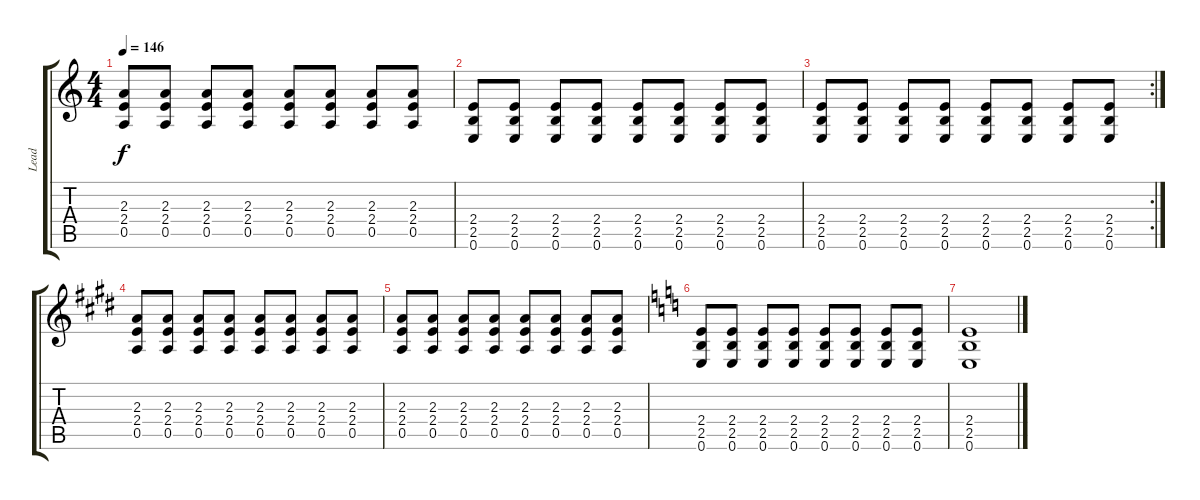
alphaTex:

\track ("Lead" "Lead") {instrument distortionguitar}
\staff {score tabs}
\tuning (E4 B3 G3 D3 A2 E2) {hide}
\ts (4 4)
\tempo 146
\clef g2
\ks c
(2.3 2.4 0.5).8{dy f} (2.3 2.4 0.5).8 (2.3 2.4 0.5).8 (2.3 2.4 0.5).8 (2.3 2.4 0.5).8 (2.3 2.4 0.5).8 (2.3 2.4 0.5).8 (2.3 2.4 0.5).8 |
(2.4 2.5 0.6).8 (2.4 2.5 0.6).8 (2.4 2.5 0.6).8 (2.4 2.5 0.6).8 (2.4 2.5 0.6).8 (2.4 2.5 0.6).8 (2.4 2.5 0.6).8 (2.4 2.5 0.6).8 |
\rc 2
(2.4 2.5 0.6).8 (2.4 2.5 0.6).8 (2.4 2.5 0.6).8 (2.4 2.5 0.6).8 (2.4 2.5 0.6).8 (2.4 2.5 0.6).8 (2.4 2.5 0.6).8 (2.4 2.5 0.6).8 |
\ks c#minor
(2.3 2.4 0.5).8 (2.3 2.4 0.5).8 (2.3 2.4 0.5).8 (2.3 2.4 0.5).8 (2.3 2.4 0.5).8 (2.3 2.4 0.5).8 (2.3 2.4 0.5).8 (2.3 2.4 0.5).8 |
(2.3 2.4 0.5).8 (2.3 2.4 0.5).8 (2.3 2.4 0.5).8 (2.3 2.4 0.5).8 (2.3 2.4 0.5).8 (2.3 2.4 0.5).8 (2.3 2.4 0.5).8 (2.3 2.4 0.5).8 |
\ks c
(2.4 2.5 0.6).8 (2.4 2.5 0.6).8 (2.4 2.5 0.6).8 (2.4 2.5 0.6).8 (2.4 2.5 0.6).8 (2.4 2.5 0.6).8 (2.4 2.5 0.6).8 (2.4 2.5 0.6).8 |
(2.4 2.5 0.6).1
